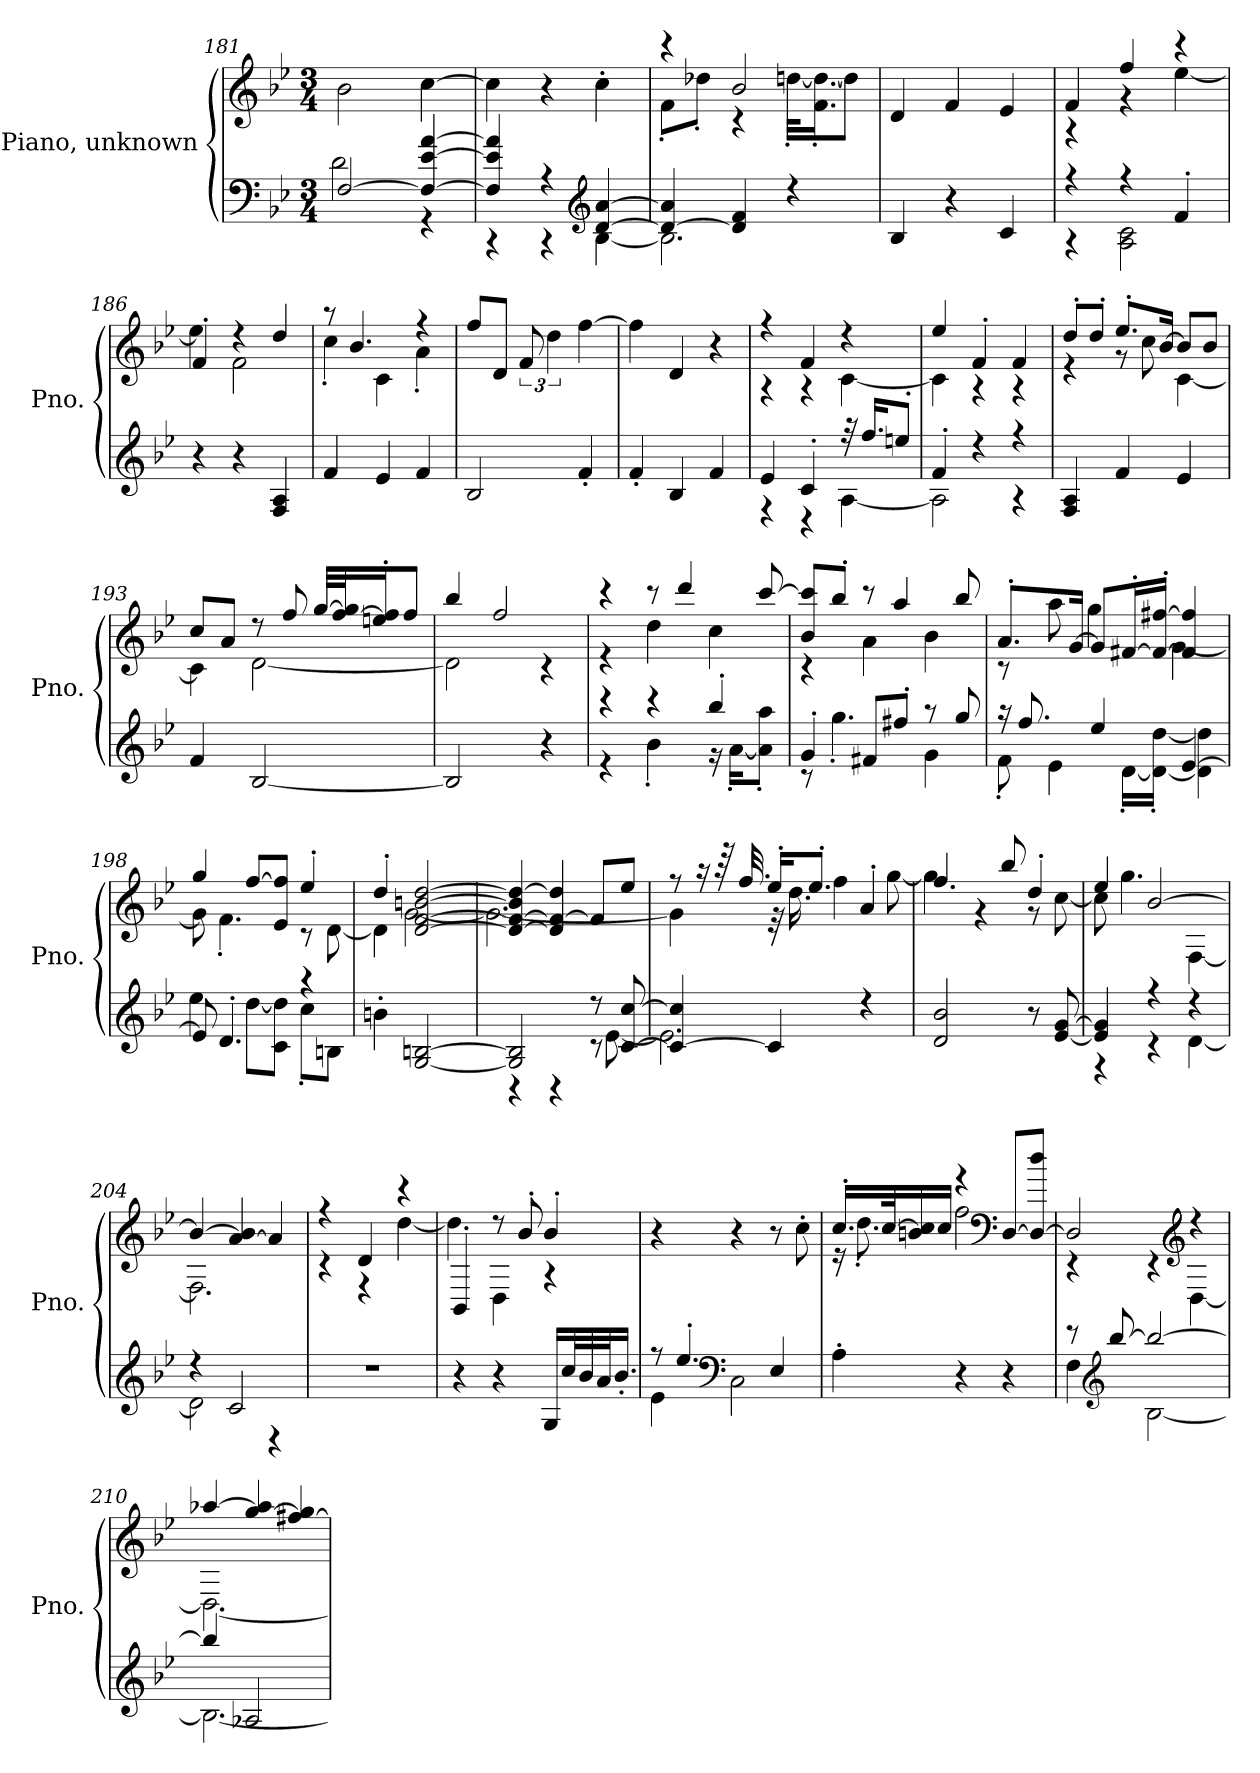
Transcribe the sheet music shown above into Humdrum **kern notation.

**kern	**kern
*part1	*part1
*staff2	*staff1
*I"Piano, unknown	*
*I'Pno.	*
*clefF4	*clefG2
*k[b-e-]	*k[b-e-]
*M3/4	*M3/4
=181	=181
*^	*
[2F/	2d\	2b-\
4F/_ [4e-/ [4a/	4r	[4cc\
=182	=182	=182
4F/] 4e-/] 4a/]	4r	4cc\]
4r	4r	4r
*clefG2	*	*
[4d/ [4a/	[4B-\	4cc'\
!!LO:LB:g=z
=183	=183	=183
*	*	*^
4d/_ 4a/]	2.B-\]	4r	8f'\L
.	.	.	8dd-X'\J
4d/] 4f/	.	2b-/	4r
4r	.	.	[32ddn'\KLL
.	.	.	16.f\' 16.dd\_'J
.	.	.	8dd\J]
*v	*v	*	*
*	*v	*v
=184	=184
4B-/	4d/
4r	4f/
4c/	4e-/
=185	=185
*^	*^
4r	4r	4f/	4r
4r	2A\ 2c\	4ff/	4r
4f'/	.	4r	[4ee-\
*v	*v	*	*
=186	=186	=186
4r	4f'/	4ee-\]
4r	4r	2f\
4F/ 4A/	4dd/	.
=187	=187	=187
4f/	8r	4cc'\
.	4.b-/	.
4e-/	.	4c\
4f/	4r	4a'\
*	*v	*v
=188	=188
2B-/	8ff/L
.	8d/J
.	12f/
.	6dd\
4f'/	[4ff\
=189	=189
4f'/	4ff\]
4B-/	4d/
4f/	4r
!!LO:LB:g=z
=190	=190
*^	*^
4e-/	4r	4r	4r
4c'/	4r	4f/	4r
32r	[4A\	4r	[4c\
16.ff/KL	.	.	.
8een'/J	.	.	.
=191	=191	=191	=191
4f'/	2A\]	4ee-/	4c\]
4r	.	4f'/	4r
4r	4r	4f/	4r
*v	*v	*	*
=192	=192	=192
4F/ 4A/	8dd'/L	4r
.	8dd'/J	.
4f/	8.ee-'/L	8r
.	.	8cc\
.	[16b-/Jk	.
4e-/	8b-/L]	[4c\
.	8b-/J	.
=193	=193	=193
4f/	8cc/L	4c\]
.	8a/J	.
[2B-/	8r	[2d\
.	8ff/	.
.	[32gg/LLL	.
.	[32ff/ 32gg/]J	.
.	16een/' 16ff/]'J	.
.	8ff/J	.
=194	=194	=194
2B-/]	4bb-/	2d\]
.	2ff/	.
4r	.	4r
=195	=195	=195
*^	*	*
4r	4r	4r	4r
4r	4b-'\	8r	4dd\
.	.	4ddd/	.
4bb-'/	16r	.	4cc\
.	[16a'\KL	.	.
.	8a\]' 8aa\'J	[8ccc/	.
!!LO:LB:g=z	!!
=196	=196	=196	=196
4g'/	8r	8b-/ 8ccc/]L	4r
.	4.gg'\	8bb-'/J	.
8f#X/L	.	8r	4a\
8ff#X'/J	.	4aa/	.
8r	4g\	.	4b-\
8gg/	.	8bb-/	.
=197	=197	=197	=197
16r	8f'\	8.a'/L	8r
8.ff/	.	.	.
.	4e-\	.	8aa\
.	.	[16g/Jk	.
4ee-/	.	8g/L]	4gg\
.	[16d'\LL	[16f#X'/L	.
.	16d\_' [16dd\'JJ	16f#/_' [16ff#X/'JJ	.
[4e-/	4d\] 4dd\]	4f#/] 4ff#/]	[4g\
=198	=198	=198	=198
8e-/]	4ee-\	4gg/	8g\]
4.d'/	.	.	4.f'\
.	[8dd\L	[8ff/L	.
.	8c\ 8dd\]J	8e-/ 8ff/]J	.
4r	8cc'\L	4ee-'/	8r
.	8Bn\J	.	[8d\
*v	*v	*	*
=199	=199	=199
4bn'\	4dd'/	4d\]
[2G/ [2Bn/	[2d/ [2f/ [2bn/ [2dd/	[2g\
!!LO:LB:g=z	!!
=200	=200	=200
*^	*	*
2G/] 2B/]	4r	4d/_ 4f/_ 4b/] 4dd/_	2.g\_
.	4r	4d/] 4f/_ 4dd/]	.
8r	8r	8f/L]	.
[8c/ [8cc/	[8e-\	8ee-/J	.
=201	=201	=201	=201
4c/_ 4cc/]	2.e-\]	8r	4g\]
.	.	16r	.
.	.	64r	.
.	.	32.ff/	.
4c/]	.	16ee-'/KL	32r
.	.	.	16.dd\
.	.	8.ee-'/J	.
.	.	.	4ff\
4r	.	4a'/	.
.	.	.	[8gg\
*v	*v	*	*
=202	=202	=202
2d/ 2b-/	4.ff/	4gg\]
.	.	4r
.	8bb-/	.
8r	4dd'/	8r
[8e-/ [8g/	.	[8cc\
=203	=203	=203
*^	*	*
4e-/] 4g/]	4r	4ee-/	8cc\]
.	.	.	4.gg\
4r	4r	[2b-/	.
4r	[4d\	.	[4F\
=204	=204	=204	=204
4r	2d\]	4b-/_	2.F\]
2c/	.	[4a/ 4b-/]	.
.	4r	4a/]	.
*v	*v	*	*
=205	=205	=205
2.r	4r	4r
.	4d/	4r
.	4r	[4dd\
!!LO:LB:g=z	!!
=206	=206	=206
4r	4BB-'/	4dd\]
4r	8r	4D\
.	8b-'/	.
16G/LL	4b-'/	4r
32cc/L	.	.
32b-/	.	.
32a/J	.	.
16.b-'/JJ	.	.
*	*v	*v
=207	=207
*^	*
8r	4e-\	4r
4.ee-'/	.	.
*clefF4	*	*
.	2C\	4r
4E-/	.	8r
.	.	8cc'\
*v	*v	*
=208	=208
*	*^
4A'\	16.cc'/LL	16r
.	.	8.dd'\
.	[32cc/K	.
.	16bn/ 16cc/]	.
.	16cc/JJ	.
4r	4r	2ff\
*	*clefF4	*
4r	[8D/L	.
.	8D/_ 8dd/J	.
=209	=209	=209
*^	*	*
8r	4F\	2D/]	4r
*clefG2	*	*	*
[8bb-/	.	.	.
2bb-/_	[2B-\	.	4r
*	*	*clefG2	*
.	.	4r	[4D\
!!LO:PB:g=z	!!
=210	=210	=210	=210
4bb-/]	2.B-\_	[4aa-X/	2.D\_
2A-X/	.	[4gg/ 4aa-/]	.
.	.	[4ff#X/ 4gg/]	.
*v	*v	*	*
*	*v	*v
=	=
*-	*-
